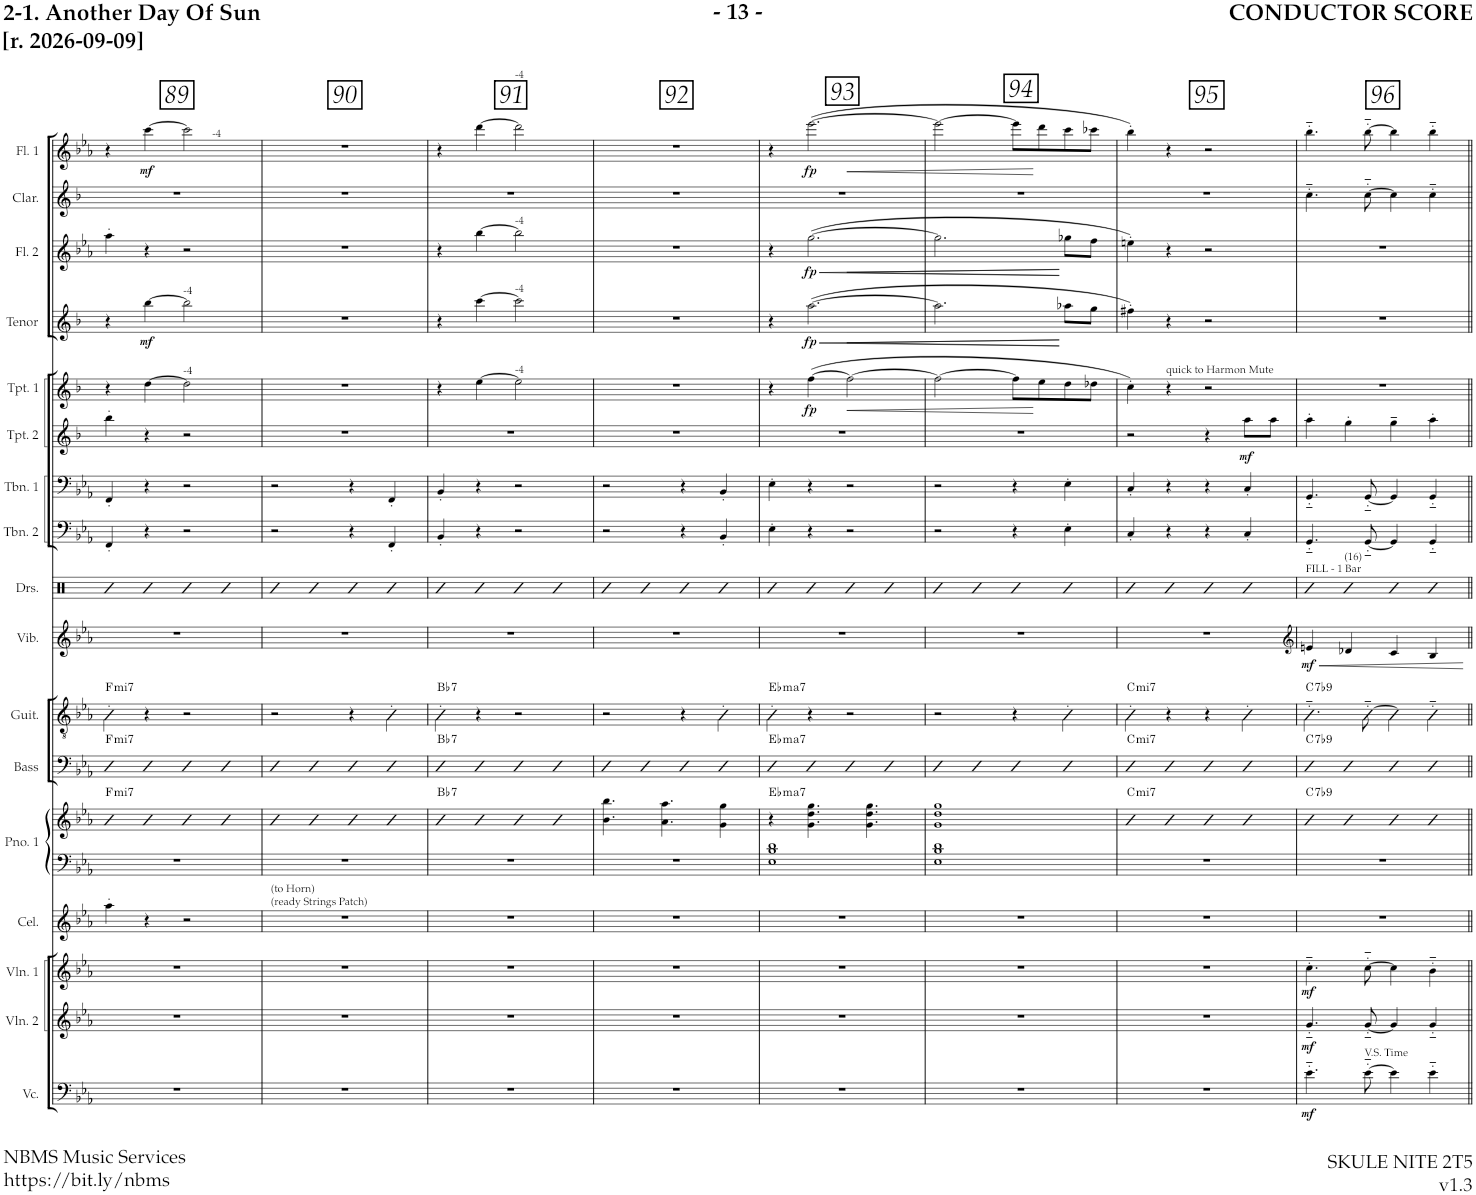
**kern	**dynam	**kern	**dynam	**kern	**dynam	**kern	**kern	**kern	**harte	**kern	**kern	**harte	**kern	**harte	**kern	**dynam	**kern	**kern	**kern	**kern	**dynam	**kern	**dynam	**kern	**dynam	**kern	**dynam	**kern	**kern	**dynam
*part17	*part17	*part16	*part16	*part15	*part15	*part14	*part13	*part13	*part13	*part12	*part12	*part12	*part11	*part11	*part10	*part10	*part9	*part8	*part7	*part6	*part6	*part5	*part5	*part4	*part4	*part3	*part3	*part2	*part1	*part1
*staff19	*staff19	*staff18	*staff18	*staff17	*staff17	*staff16	*staff15	*staff14	*	*staff13	*staff12	*	*staff11	*	*staff10	*staff10	*staff9	*staff8	*staff7	*staff6	*staff6	*staff5	*staff5	*staff4	*staff4	*staff3	*staff3	*staff2	*staff1	*staff1
*I"Violoncello	*	*I"Violin 2	*	*I"Violin 1	*	*I"Piano 2	*I"Piano 1	*	*	*I"Bass	*	*	*I"Guitar	*	*I"Percussion	*	*I"Drumset	*I"Trombone 2	*I"Trombone 1	*I"Trumpet 2	*	*I"Trumpet 1	*	*I"REED 4 (Tenor Sax)	*	*I"REED 3 (Alto Sax, Flute)	*	*I"REED 2 (Clarinet)	*I"Flute (Doubles Bari Sax)	*
*I'Vc.	*	*I'Vln. 2	*	*I'Vln. 1	*	*I'Pno. 2	*I'Pno. 1	*	*	*I'Bass	*	*	*I'Guit.	*	*I'Perc.	*	*I'Drs.	*I'Tbn. 2	*I'Tbn. 1	*I'Tpt. 2	*	*I'Tpt. 1	*	*I'Tenor	*	*I'Alto	*	*I'Clar.	*I'Fl. 1	*
!!LO:PB:g=z
*clefF4	*	*clefG2	*	*clefG2	*	*clefG2	*clefF4	*clefG2	*	*clefF4	*clefF4	*	*clefGv2	*	*clefG2	*	*clefX	*clefF4	*clefF4	*clefG2	*	*clefG2	*	*clefG2	*	*clefG2	*	*clefG2	*clefG2	*
*	*	*	*	*	*	*Trd-7c-12	*	*	*	*Trd7c12	*Trd7c12	*	*	*	*	*	*	*	*	*Trd1c2	*	*Trd1c2	*	*Trd8c14	*	*Trd5c9	*	*Trd1c2	*Trd12c21	*
*k[b-e-a-]	*	*k[b-e-a-]	*	*k[b-e-a-]	*	*k[b-e-a-]	*k[b-e-a-]	*k[b-e-a-]	*	*k[b-e-a-]	*k[b-e-a-]	*	*k[b-e-a-]	*	*k[b-e-a-]	*	*k[]	*k[b-e-a-]	*k[b-e-a-]	*k[b-]	*	*k[b-]	*	*k[b-]	*	*k[b-e-a-]	*	*k[b-]	*k[b-e-a-]	*
*M2/2	*	*M2/2	*	*M2/2	*	*M2/2	*M2/2	*M2/2	*	*M2/2	*M2/2	*	*M2/2	*	*M2/2	*	*M2/2	*M2/2	*M2/2	*M2/2	*	*M2/2	*	*M2/2	*	*M2/2	*	*M2/2	*M2/2	*
*met(c|)	*	*met(c|)	*	*met(c|)	*	*met(c|)	*met(c|)	*met(c|)	*	*met(c|)	*met(c|)	*	*met(c|)	*	*met(c|)	*	*met(c|)	*met(c|)	*met(c|)	*met(c|)	*	*met(c|)	*	*met(c|)	*	*met(c|)	*	*met(c|)	*met(c|)	*
=89	=89	=89	=89	=89	=89	=89	=89	=89	=89	=89	=89	=89	=89	=89	=89	=89	=89	=89	=89	=89	=89	=89	=89	=89	=89	=89	=89	=89	=89	=89
!	!	!	!	!	!	!	!	!	!LO:H:kt=mi7	!	!	!LO:H:n=1:kt=mi7	!	!	!	!	!	!	!	!	!	!	!	!	!	!	!	!	!	!
!	!	!	!	!	!	!	!	!	!	!	!	!LO:H:n=2:kt=mi7	!	!LO:H:kt=mi7	!	!	!	!	!	!	!	!	!	!	!	!	!	!	!	!
1r	.	1r	.	1r	.	4aa-'\	1r	4BB-	F:min7	4F	4B-	F:min7 F:min7	4FF'\	F:min7	1r	.	4R	4FF'/	4FF'/	4bb-'\	.	4r	.	4r	.	4aa-'\	.	1r	4r	.
!	!	!	!	!	!	!	!	!	!	!	!	!	!	!	!	!	!	!	!	!	!	!	!	!	!LO:DY:b	!	!	!	!	!LO:DY:b
.	.	.	.	.	.	4r	.	4AA-	.	4G	4A-	.	4r	.	.	.	4R	4r	4r	4r	.	[4dd\	.	[4bb-\	mf	4r	.	.	[4ccc\	mf
!	!	!	!	!	!	!	!	!	!	!	!	!	!	!	!	!	!	!	!	!	!	!	!	!	!	!	!	!	!LO:TX:a:t=-4	!
!	!	!	!	!	!	!	!	!	!	!	!	!	!	!	!	!	!	!	!	!	!	!	!	!LO:TX:a:t=-4	!	!	!	!	!	!
!	!	!	!	!	!	!	!	!	!	!	!	!	!	!	!	!	!	!	!	!	!	!LO:TX:a:t=-4	!	!	!	!	!	!	!	!
.	.	.	.	.	.	2r	.	4GG	.	4A-	4G	.	2r	.	.	.	4R	2r	2r	2r	.	2dd\]	.	2bb-\]	.	2r	.	.	2ccc\]	.
.	.	.	.	.	.	.	.	4FF	.	4G	4F	.	.	.	.	.	4R	.	.	.	.	.	.	.	.	.	.	.	.	.
=90	=90	=90	=90	=90	=90	=90	=90	=90	=90	=90	=90	=90	=90	=90	=90	=90	=90	=90	=90	=90	=90	=90	=90	=90	=90	=90	=90	=90	=90	=90
!	!	!	!	!	!	!LO:TX:a:t=(to Horn)	!	!	!	!	!	!	!	!	!	!	!	!	!	!	!	!	!	!	!	!	!	!	!	!
!	!	!	!	!	!	!LO:TX:a:t=(ready Strings Patch)	!	!	!	!	!	!	!	!	!	!	!	!	!	!	!	!	!	!	!	!	!	!	!	!
1r	.	1r	.	1r	.	1r	1r	4EE-	.	4F	4E-	.	2r	.	1r	.	4R	2r	2r	1r	.	1r	.	1r	.	1r	.	1r	1r	.
.	.	.	.	.	.	.	.	4DD	.	4E-	4D	.	.	.	.	.	4R	.	.	.	.	.	.	.	.	.	.	.	.	.
.	.	.	.	.	.	.	.	4CC	.	4D	4C	.	4r	.	.	.	4R	4r	4r	.	.	.	.	.	.	.	.	.	.	.
.	.	.	.	.	.	.	.	4BBB-	.	4C	4BB-	.	4FF'\	.	.	.	4R	4FF'/	4FF'/	.	.	.	.	.	.	.	.	.	.	.
=91	=91	=91	=91	=91	=91	=91	=91	=91	=91	=91	=91	=91	=91	=91	=91	=91	=91	=91	=91	=91	=91	=91	=91	=91	=91	=91	=91	=91	=91	=91
!	!	!	!	!	!	!	!	!	!LO:H:kt=7	!	!	!LO:H:n=1:kt=7	!	!	!	!	!	!	!	!	!	!	!	!	!	!	!	!	!	!
!	!	!	!	!	!	!	!	!	!	!	!	!LO:H:n=2:kt=7	!	!LO:H:kt=7	!	!	!	!	!	!	!	!	!	!	!	!	!	!	!	!
1r	.	1r	.	1r	.	1r	1r	4EE-	Bb:7	4BB-	4E-	Bb:7 Bb:7	4BB-'\	Bb:7	1r	.	4R	4BB-'/	4BB-'/	1r	.	4r	.	4r	.	4r	.	1r	4r	.
.	.	.	.	.	.	.	.	4FF	.	4C	4F	.	4r	.	.	.	4R	4r	4r	.	.	[4ee\	.	[4ccc\	.	[4bb-\	.	.	[4ddd\	.
!	!	!	!	!	!	!	!	!	!	!	!	!	!	!	!	!	!	!	!	!	!	!	!	!	!	!	!	!	!LO:TX:a:t=-4	!
!	!	!	!	!	!	!	!	!	!	!	!	!	!	!	!	!	!	!	!	!	!	!	!	!	!	!LO:TX:a:t=-4	!	!	!	!
!	!	!	!	!	!	!	!	!	!	!	!	!	!	!	!	!	!	!	!	!	!	!	!	!LO:TX:a:t=-4	!	!	!	!	!	!
!	!	!	!	!	!	!	!	!	!	!	!	!	!	!	!	!	!	!	!	!	!	!LO:TX:a:t=-4	!	!	!	!	!	!	!	!
.	.	.	.	.	.	.	.	4GG	.	4D	4G	.	2r	.	.	.	4R	2r	2r	.	.	2ee\]	.	2ccc\]	.	2bb-\]	.	.	2ddd\]	.
.	.	.	.	.	.	.	.	4EE-	.	4C	4E-	.	.	.	.	.	4R	.	.	.	.	.	.	.	.	.	.	.	.	.
=92	=92	=92	=92	=92	=92	=92	=92	=92	=92	=92	=92	=92	=92	=92	=92	=92	=92	=92	=92	=92	=92	=92	=92	=92	=92	=92	=92	=92	=92	=92
1r	.	1r	.	1r	.	1r	1r	4.b-\ 4.bb-\	.	4BB-	4E-	.	2r	.	1r	.	4R	2r	2r	1r	.	1r	.	1r	.	1r	.	1r	1r	.
.	.	.	.	.	.	.	.	.	.	4B-	4F	.	.	.	.	.	4R	.	.	.	.	.	.	.	.	.	.	.	.	.
.	.	.	.	.	.	.	.	4.a-\ 4.aa-\	.	.	.	.	.	.	.	.	.	.	.	.	.	.	.	.	.	.	.	.	.	.
.	.	.	.	.	.	.	.	.	.	4A-	4G	.	4r	.	.	.	4R	4r	4r	.	.	.	.	.	.	.	.	.	.	.
.	.	.	.	.	.	.	.	4g\ 4gg\	.	4G	4E-	.	4BB-'\	.	.	.	4R	4BB-'/	4BB-'/	.	.	.	.	.	.	.	.	.	.	.
=93	=93	=93	=93	=93	=93	=93	=93	=93	=93	=93	=93	=93	=93	=93	=93	=93	=93	=93	=93	=93	=93	=93	=93	=93	=93	=93	=93	=93	=93	=93
!	!	!	!	!	!	!	!	!	!LO:H:kt=ma7	!	!	!LO:H:n=1:kt=ma7	!	!	!	!	!	!	!	!	!	!	!	!	!	!	!	!	!	!
!	!	!	!	!	!	!	!	!	!	!	!	!LO:H:n=2:kt=ma7	!	!LO:H:kt=ma7	!	!	!	!	!	!	!	!	!	!	!	!	!	!	!	!
1r	.	1r	.	1r	.	1r	1E- 1B- 1d	4r	Eb:maj7	4E-	4E-	Eb:maj7 Eb:maj7	4E-'\	Eb:maj7	1r	.	4R	4E-'\	4E-'\	1r	.	4r	.	4r	.	4r	.	1r	4r	.
!	!	!	!	!	!	!	!	!	!	!	!	!	!	!	!	!	!	!	!	!	!	!	!LO:DY:b	!	!LO:HP:b	!	!LO:HP:b	!	!	!
!	!	!	!	!	!	!	!	!	!	!	!	!	!	!	!	!	!	!	!	!	!	!	!	!	!LO:DY:n=1:b	!	!LO:DY:n=1:b	!	!	!LO:DY:b
.	.	.	.	.	.	.	.	4.g\ 4.dd\ 4.gg\	.	4F	4F	.	4r	.	.	.	4R	4r	4r	.	.	([4ff\	fp	([2.aa\	< fp	([2.gg\	< fp	.	([2.eee-\	fp
!	!	!	!	!	!	!	!	!	!	!	!	!	!	!	!	!	!	!	!	!	!	!	!LO:HP:b	!	!	!	!	!	!	!
.	.	.	.	.	.	.	.	.	.	4G	4G	.	2r	.	.	.	4R	2r	2r	.	.	2ff\_	<	.	.	.	.	.	.	.
.	.	.	.	.	.	.	.	4.g\ 4.dd\ 4.gg\	.	.	.	.	.	.	.	.	.	.	.	.	.	.	.	.	.	.	.	.	.	.
.	.	.	.	.	.	.	.	.	.	4E-	4E-	.	.	.	.	.	4R	.	.	.	.	.	.	.	.	.	.	.	.	.
=94	=94	=94	=94	=94	=94	=94	=94	=94	=94	=94	=94	=94	=94	=94	=94	=94	=94	=94	=94	=94	=94	=94	=94	=94	=94	=94	=94	=94	=94	=94
!	!	!	!	!	!	!	!	!	!	!	!	!LO:H:kt=7	!	!	!	!	!	!	!	!	!	!	!	!	!LO:HP:b	!	!LO:HP:b	!	!	!LO:HP:b
1r	.	1r	.	1r	.	1r	1E- 1B- 1d	1g 1dd 1gg	.	4B-	4E-	Eb:7	2r	.	1r	.	4R	2r	2r	1r	.	2ff\_	.	2.aa\]	<	2.gg\]	<	1r	2eee-\_	<
.	.	.	.	.	.	.	.	.	.	4A-	4F	.	.	.	.	.	4R	.	.	.	.	.	.	.	.	.	.	.	.	.
.	.	.	.	.	.	.	.	.	.	4G	4G	.	4r	.	.	.	4R	4r	4r	.	.	8ff\L]	.	.	.	.	.	.	8eee-\L]	.
.	.	.	.	.	.	.	.	.	.	.	.	.	.	.	.	.	.	.	.	.	.	8ee\	[	.	.	.	.	.	8ddd\	[
.	.	.	.	.	.	.	.	.	.	4F	4E-	.	4E-'\	.	.	.	4R	4E-'\	4E-'\	.	.	8dd\	.	8aa-X\L	[ [	8gg-X\L	[ [	.	8ccc\	.
.	.	.	.	.	.	.	.	.	.	.	.	.	.	.	.	.	.	.	.	.	.	8dd-X\J	.	8gg\J	.	8ff\J	.	.	8ccc-X\J	.
=95	=95	=95	=95	=95	=95	=95	=95	=95	=95	=95	=95	=95	=95	=95	=95	=95	=95	=95	=95	=95	=95	=95	=95	=95	=95	=95	=95	=95	=95	=95
!	!	!	!	!	!	!	!	!	!LO:H:kt=mi7	!	!	!LO:H:n=1:kt=mi7	!	!	!	!	!	!	!	!	!	!	!	!	!	!	!	!	!	!
!	!	!	!	!	!	!	!	!	!	!	!	!LO:H:n=2:kt=mi7	!	!LO:H:kt=mi7	!	!	!	!	!	!	!	!	!	!	!	!	!	!	!	!
1r	.	1r	.	1r	.	1r	1r	4BBB-	C:min7	4G	4E-	C:min7 C:min7	4C'\	C:min7	1r	.	4R	4C'/	4C'/	2r	.	4cc'\)	.	4ff#X'\)	.	4een'\)	.	1r	4bb-'\)	.
!	!	!	!	!	!	!	!	!	!	!	!	!	!	!	!	!	!	!	!	!	!	!LO:TX:a:t=quick to Harmon Mute	!	!	!	!	!	!	!	!
.	.	.	.	.	.	.	.	4CC	.	4F	4F	.	4r	.	.	.	4R	4r	4r	.	.	4r	.	4r	.	4r	.	.	4r	.
.	.	.	.	.	.	.	.	4DD	.	4E-	4G	.	4r	.	.	.	4R	4r	4r	4r	.	2r	.	2r	.	2r	.	.	2r	.
!	!	!	!	!	!	!	!	!	!	!	!	!	!	!	!	!	!	!	!	!	!LO:DY:b	!	!	!	!	!	!	!	!	!
.	.	.	.	.	.	.	.	4BBB-	.	4D	4E-	.	4C'\	.	.	.	4R	4C'/	4C'/	8aa\L	mf	.	.	.	.	.	.	.	.	.
.	.	.	.	.	.	.	.	.	.	.	.	.	.	.	.	.	.	.	.	8aa\J	.	.	.	.	.	.	.	.	.	.
=96	=96	=96	=96	=96	=96	=96	=96	=96	=96	=96	=96	=96	=96	=96	=96	=96	=96	=96	=96	=96	=96	=96	=96	=96	=96	=96	=96	=96	=96	=96
*	*	*	*	*	*	*	*	*	*	*	*	*	*	*	*clefG2	*	*	*	*	*	*	*	*	*	*	*	*	*	*	*
!	!	!	!	!	!	!	!	!	!	!	!	!	!	!	!	!	!LO:TX:a:t=FILL - 1 Bar	!	!	!	!	!	!	!	!	!	!	!	!	!
!	!LO:DY:b	!	!LO:DY:b	!	!LO:DY:b	!	!	!	!	!	!	!	!	!	!	!LO:HP:b	!	!	!	!	!	!	!	!	!	!	!	!	!	!
!	!	!	!	!	!	!	!	!	!LO:H:kt=7	!	!	!LO:H:n=1:kt=7	!	!	!	!LO:DY:n=1:b	!	!	!	!	!	!	!	!	!	!	!	!	!	!
!	!	!	!	!	!	!	!	!	!	!	!	!LO:H:n=2:kt=7	!	!LO:H:kt=7	!	!	!	!	!	!	!	!	!	!	!	!	!	!	!	!
4.e-'~\	mf	4.g'~/	mf	4.cc'~\	mf	1r	1r	4BBB-	C:7(b9)	4C	4E-	C:7(b9) C:7	4.GG'~\	C:7(b9)	4Re/	< mf	4R	4.GG'~/	4.GG'~/	4aa'\	.	1r	.	1r	.	1r	.	4.cc'~\	4.bb-'~\	.
!	!	!	!	!	!	!	!	!	!	!	!	!	!	!	!	!	!LO:TX:a:t=(16)	!	!	!	!	!	!	!	!	!	!	!	!	!
.	.	.	.	.	.	.	.	4CC	.	4D	4F	.	.	.	4Rd/	.	4R	.	.	4gg'\	.	.	.	.	.	.	.	.	.	.
!LO:TX:a:t=V.S. Time	!	!	!	!	!	!	!	!	!	!	!	!	!	!	!	!	!	!	!	!	!	!	!	!	!	!	!	!	!	!
[8e-'~\	.	[8g'~/	.	[8cc'~\	.	.	.	.	.	.	.	.	[8GG'~\	.	.	.	.	[8GG'~/	[8GG'~/	.	.	.	.	.	.	.	.	[8cc'~\	[8bb-'~\	.
4e-\]	.	4g/]	.	4cc\]	.	.	.	4DD	.	4En	4G	.	4GG\]	.	4Rc/	.	4R	4GG/]	4GG/]	4gg~\	.	.	.	.	.	.	.	4cc\]	4bb-\]	.
4e-'~\	.	4g'~/	.	4b-'~\	.	.	.	4BBB-	.	4G	4E-	.	4GG'~\	.	4RB/	.	4R	4GG'~/	4GG'~/	4aa'\	.	.	.	.	.	.	.	4cc'~\	4bb-'~\	.
.	.	.	.	.	.	.	.	.	.	.	.	.	.	.	.	[	.	.	.	.	.	.	.	.	.	.	.	.	.	.
=||	=||	=||	=||	=||	=||	=||	=||	=||	=||	=||	=||	=||	=||	=||	=||	=||	=||	=||	=||	=||	=||	=||	=||	=||	=||	=||	=||	=||	=||	=||
*-	*-	*-	*-	*-	*-	*-	*-	*-	*-	*-	*-	*-	*-	*-	*-	*-	*-	*-	*-	*-	*-	*-	*-	*-	*-	*-	*-	*-	*-	*-
